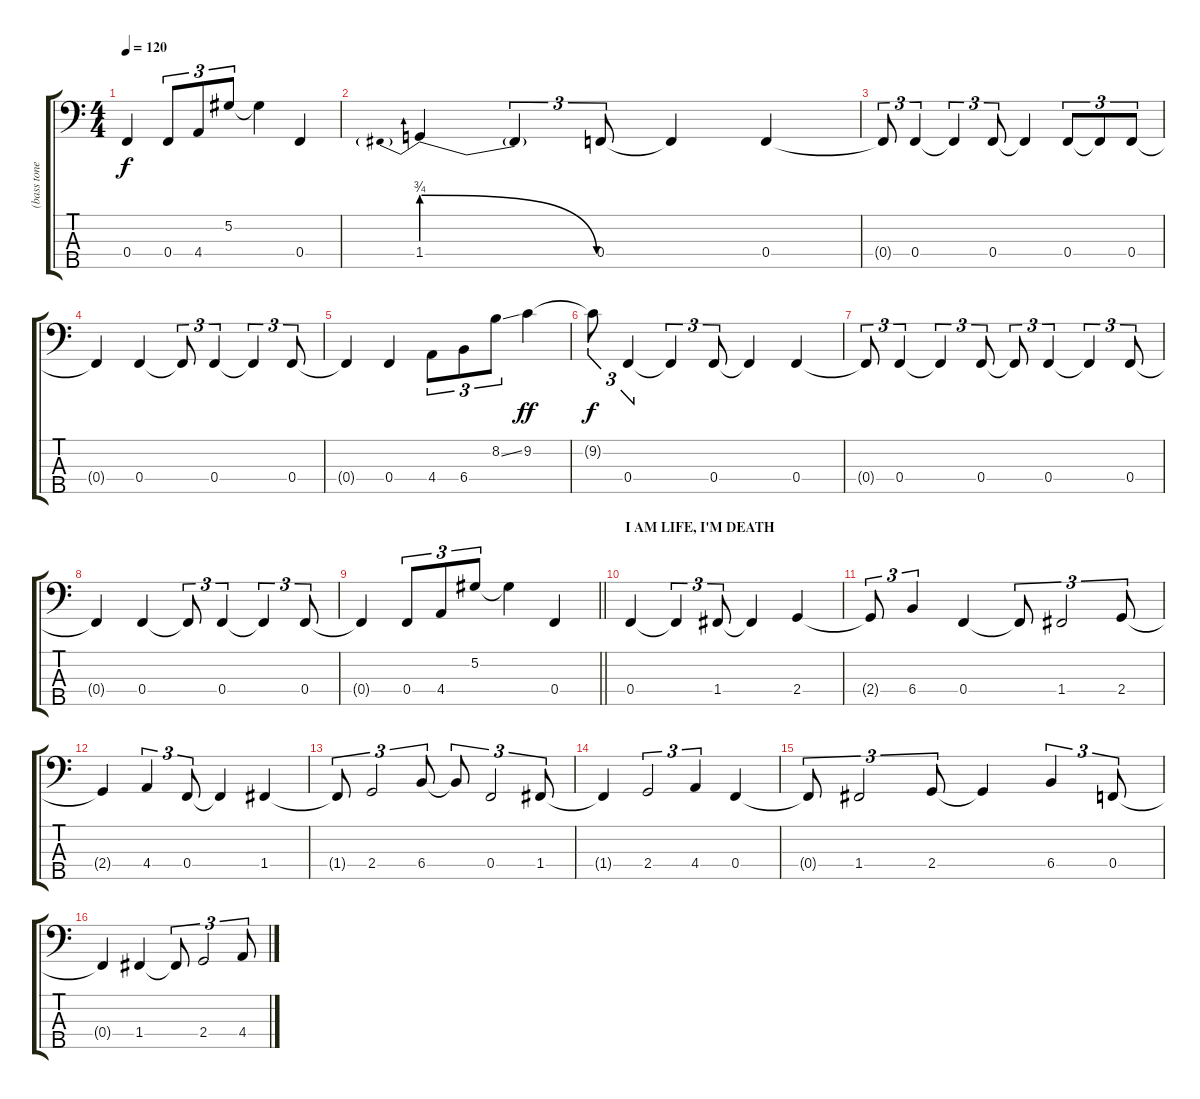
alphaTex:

\track ("(bass tone)" "(bass tone") {instrument electricbasspick}
\staff {score tabs}
\tuning (Ab2 Eb2 Bb1 F1 C1) {hide}
\ts (4 4)
\tempo 120
\clef f4
\ks c
0.4{t}.4{dy f} 0.4.8{tu (3 2)} 4.4.8{tu (3 2)} 5.2.8{tu (3 2)} 5.2{t}.4 0.4.4 |
1.4{be (prebendrelease 0 3 60 0)}.4 1.4{t}.4{tu (3 2)} 0.4.8{tu (3 2)} 0.4{t}.4 0.4.4 |
0.4{t}.8{tu (3 2)} 0.4.4{tu (3 2)} 0.4{t}.4{tu (3 2)} 0.4.8{tu (3 2)} 0.4{t}.4 0.4.8{tu (3 2)} 0.4{t}.8{tu (3 2)} 0.4.8{tu (3 2)} |
0.4{t}.4 0.4.4 0.4{t}.8{tu (3 2)} 0.4.4{tu (3 2)} 0.4{t}.4{tu (3 2)} 0.4.8{tu (3 2)} |
0.4{t}.4 0.4.4 4.4.8{tu (3 2)} 6.4.8{tu (3 2)} 8.2{ss}.8{tu (3 2)} 9.2.4{dy ff} |
9.2{t}.8{tu (3 2) dy f} 0.4.4{tu (3 2)} 0.4{t}.4{tu (3 2)} 0.4.8{tu (3 2)} 0.4{t}.4 0.4.4 |
0.4{t}.8{tu (3 2)} 0.4.4{tu (3 2)} 0.4{t}.4{tu (3 2)} 0.4.8{tu (3 2)} 0.4{t}.8{tu (3 2)} 0.4.4{tu (3 2)} 0.4{t}.4{tu (3 2)} 0.4.8{tu (3 2)} |
0.4{t}.4 0.4.4 0.4{t}.8{tu (3 2)} 0.4.4{tu (3 2)} 0.4{t}.4{tu (3 2)} 0.4.8{tu (3 2)} |
\barLineRight lightlight
0.4{t}.4 0.4.8{tu (3 2)} 4.4.8{tu (3 2)} 5.2.8{tu (3 2)} 5.2{t}.4 0.4.4 |
\section ("" "I AM LIFE, I'M DEATH")
0.4.4 0.4{t}.4{tu (3 2)} 1.4.8{tu (3 2)} 1.4{t}.4 2.4.4 |
2.4{t}.8{tu (3 2)} 6.4.4{tu (3 2)} 0.4.4 0.4{t}.8{tu (3 2)} 1.4.2{tu (3 2)} 2.4.8{tu (3 2)} |
2.4{t}.4 4.4.4{tu (3 2)} 0.4.8{tu (3 2)} 0.4{t}.4 1.4.4 |
1.4{t}.8{tu (3 2)} 2.4.2{tu (3 2)} 6.4.8{tu (3 2)} 6.4{t}.8{tu (3 2)} 0.4.2{tu (3 2)} 1.4.8{tu (3 2)} |
1.4{t}.4 2.4.2{tu (3 2)} 4.4.4{tu (3 2)} 0.4.4 |
0.4{t}.8{tu (3 2)} 1.4.2{tu (3 2)} 2.4.8{tu (3 2)} 2.4{t}.4 6.4.4{tu (3 2)} 0.4.8{tu (3 2)} |
0.4{t}.4 1.4.4 1.4{t}.8{tu (3 2)} 2.4.2{tu (3 2)} 4.4.8{tu (3 2)}
